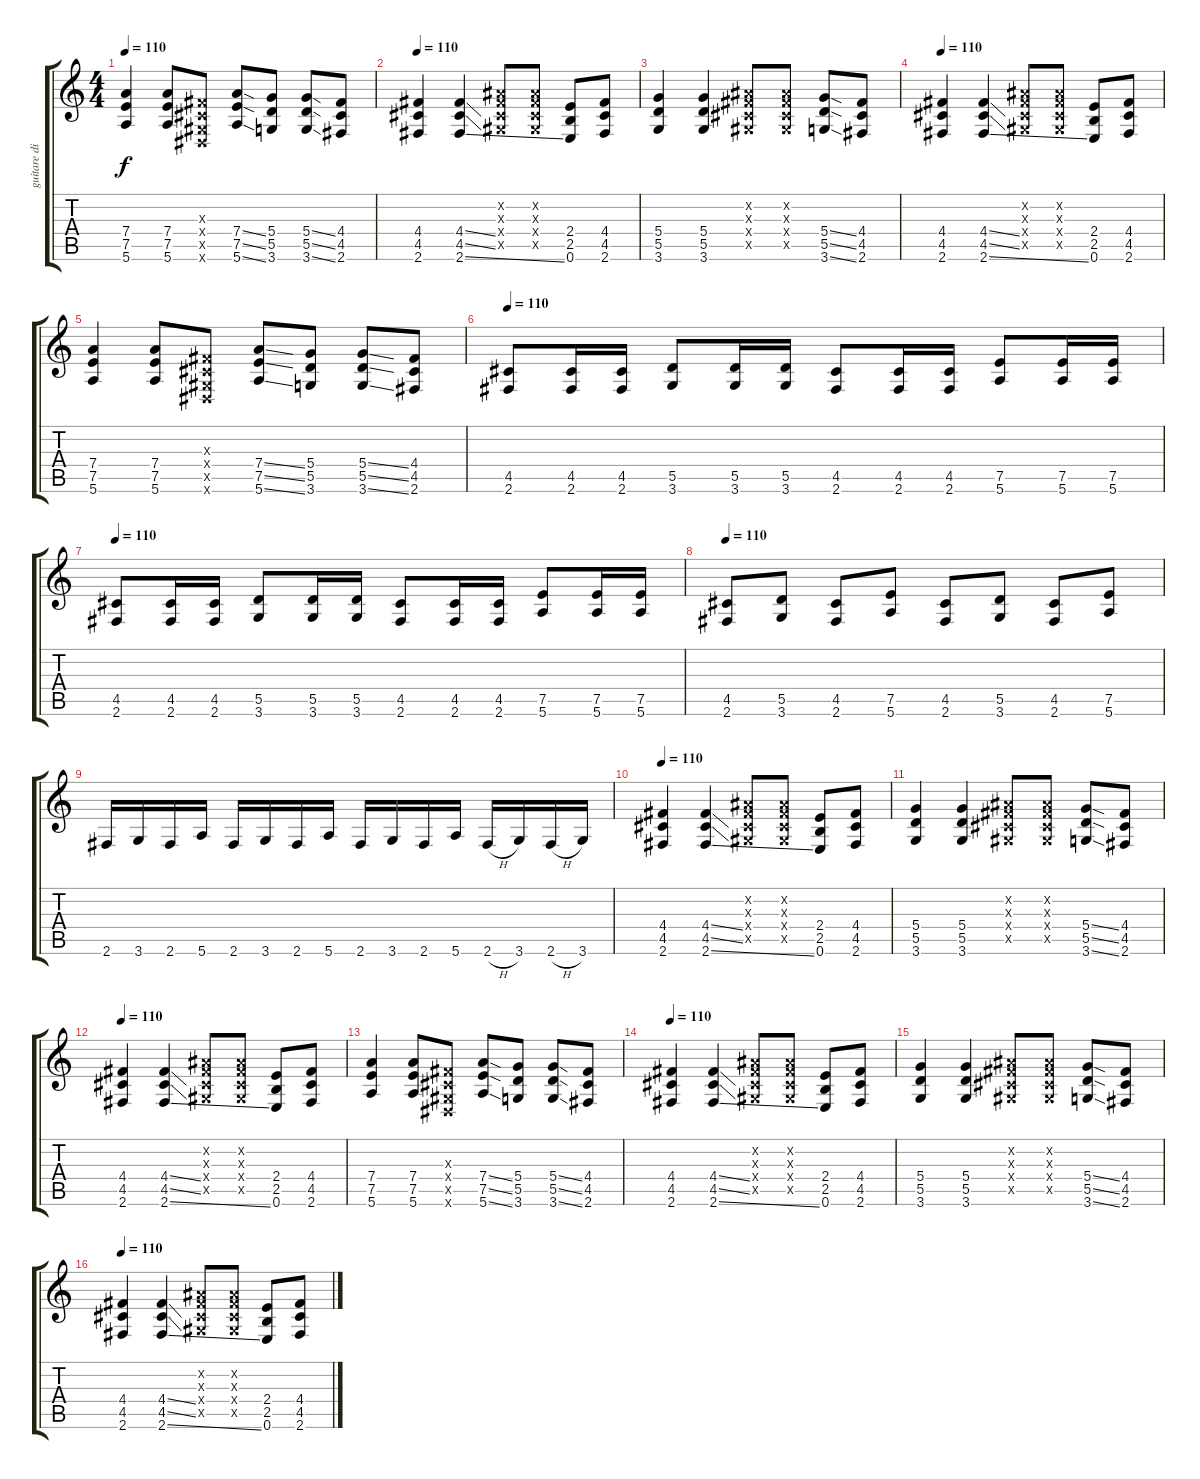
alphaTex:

\track ("guitare disto" "guitare di") {instrument distortionguitar}
\staff {score tabs}
\tuning (E4 B3 G3 D3 A2 E2) {hide}
\ts (4 4)
\tempo 110
\clef g2
\ks c
(7.4 7.5 5.6).4{dy f} (7.4 7.5 5.6).8 (-1.3{x} -1.4{x} -1.5{x} -1.6{x}).8 (7.4{ss} 7.5{ss} 5.6{ss}).8 (5.4 5.5 3.6).8 (5.4{ss} 5.5{ss} 3.6{ss}).8 (4.4 4.5 2.6).8 |
\tempo 110
(4.4 4.5 2.6).4 (4.4{ss} 4.5{ss} 2.6{ss}).4 (-1.2{x} -1.3{x} -1.4{x} -1.5{x}).8 (-1.2{x} -1.3{x} -1.4{x} -1.5{x}).8 (2.4 2.5 0.6).8 (4.4 4.5 2.6).8 |
(5.4 5.5 3.6).4 (5.4 5.5 3.6).4 (-1.2{x} -1.3{x} -1.4{x} -1.5{x}).8 (-1.2{x} -1.3{x} -1.4{x} -1.5{x}).8 (5.4{ss} 5.5{ss} 3.6{ss}).8 (4.4 4.5 2.6).8 |
\tempo 110
(4.4 4.5 2.6).4 (4.4{ss} 4.5{ss} 2.6{ss}).4 (-1.2{x} -1.3{x} -1.4{x} -1.5{x}).8 (-1.2{x} -1.3{x} -1.4{x} -1.5{x}).8 (2.4 2.5 0.6).8 (4.4 4.5 2.6).8 |
(7.4 7.5 5.6).4 (7.4 7.5 5.6).8 (-1.3{x} -1.4{x} -1.5{x} -1.6{x}).8 (7.4{ss} 7.5{ss} 5.6{ss}).8 (5.4 5.5 3.6).8 (5.4{ss} 5.5{ss} 3.6{ss}).8 (4.4 4.5 2.6).8 |
\tempo 110
(4.5 2.6).8 (4.5 2.6).16 (4.5 2.6).16 (5.5 3.6).8 (5.5 3.6).16 (5.5 3.6).16 (4.5 2.6).8 (4.5 2.6).16 (4.5 2.6).16 (7.5 5.6).8 (7.5 5.6).16 (7.5 5.6).16 |
\tempo 110
(4.5 2.6).8 (4.5 2.6).16 (4.5 2.6).16 (5.5 3.6).8 (5.5 3.6).16 (5.5 3.6).16 (4.5 2.6).8 (4.5 2.6).16 (4.5 2.6).16 (7.5 5.6).8 (7.5 5.6).16 (7.5 5.6).16 |
\tempo 110
(4.5 2.6).8 (5.5 3.6).8 (4.5 2.6).8 (7.5 5.6).8 (4.5 2.6).8 (5.5 3.6).8 (4.5 2.6).8 (7.5 5.6).8 |
2.6.16 3.6.16 2.6.16 5.6.16 2.6.16 3.6.16 2.6.16 5.6.16 2.6.16 3.6.16 2.6.16 5.6.16 2.6{h}.16 3.6.16 2.6{h}.16 3.6.16 |
\tempo 110
(4.4 4.5 2.6).4 (4.4{ss} 4.5{ss} 2.6{ss}).4 (-1.2{x} -1.3{x} -1.4{x} -1.5{x}).8 (-1.2{x} -1.3{x} -1.4{x} -1.5{x}).8 (2.4 2.5 0.6).8 (4.4 4.5 2.6).8 |
(5.4 5.5 3.6).4 (5.4 5.5 3.6).4 (-1.2{x} -1.3{x} -1.4{x} -1.5{x}).8 (-1.2{x} -1.3{x} -1.4{x} -1.5{x}).8 (5.4{ss} 5.5{ss} 3.6{ss}).8 (4.4 4.5 2.6).8 |
\tempo 110
(4.4 4.5 2.6).4 (4.4{ss} 4.5{ss} 2.6{ss}).4 (-1.2{x} -1.3{x} -1.4{x} -1.5{x}).8 (-1.2{x} -1.3{x} -1.4{x} -1.5{x}).8 (2.4 2.5 0.6).8 (4.4 4.5 2.6).8 |
(7.4 7.5 5.6).4 (7.4 7.5 5.6).8 (-1.3{x} -1.4{x} -1.5{x} -1.6{x}).8 (7.4{ss} 7.5{ss} 5.6{ss}).8 (5.4 5.5 3.6).8 (5.4{ss} 5.5{ss} 3.6{ss}).8 (4.4 4.5 2.6).8 |
\tempo 110
(4.4 4.5 2.6).4 (4.4{ss} 4.5{ss} 2.6{ss}).4 (-1.2{x} -1.3{x} -1.4{x} -1.5{x}).8 (-1.2{x} -1.3{x} -1.4{x} -1.5{x}).8 (2.4 2.5 0.6).8 (4.4 4.5 2.6).8 |
(5.4 5.5 3.6).4 (5.4 5.5 3.6).4 (-1.2{x} -1.3{x} -1.4{x} -1.5{x}).8 (-1.2{x} -1.3{x} -1.4{x} -1.5{x}).8 (5.4{ss} 5.5{ss} 3.6{ss}).8 (4.4 4.5 2.6).8 |
\tempo 110
(4.4 4.5 2.6).4 (4.4{ss} 4.5{ss} 2.6{ss}).4 (-1.2{x} -1.3{x} -1.4{x} -1.5{x}).8 (-1.2{x} -1.3{x} -1.4{x} -1.5{x}).8 (2.4 2.5 0.6).8 (4.4 4.5 2.6).8
